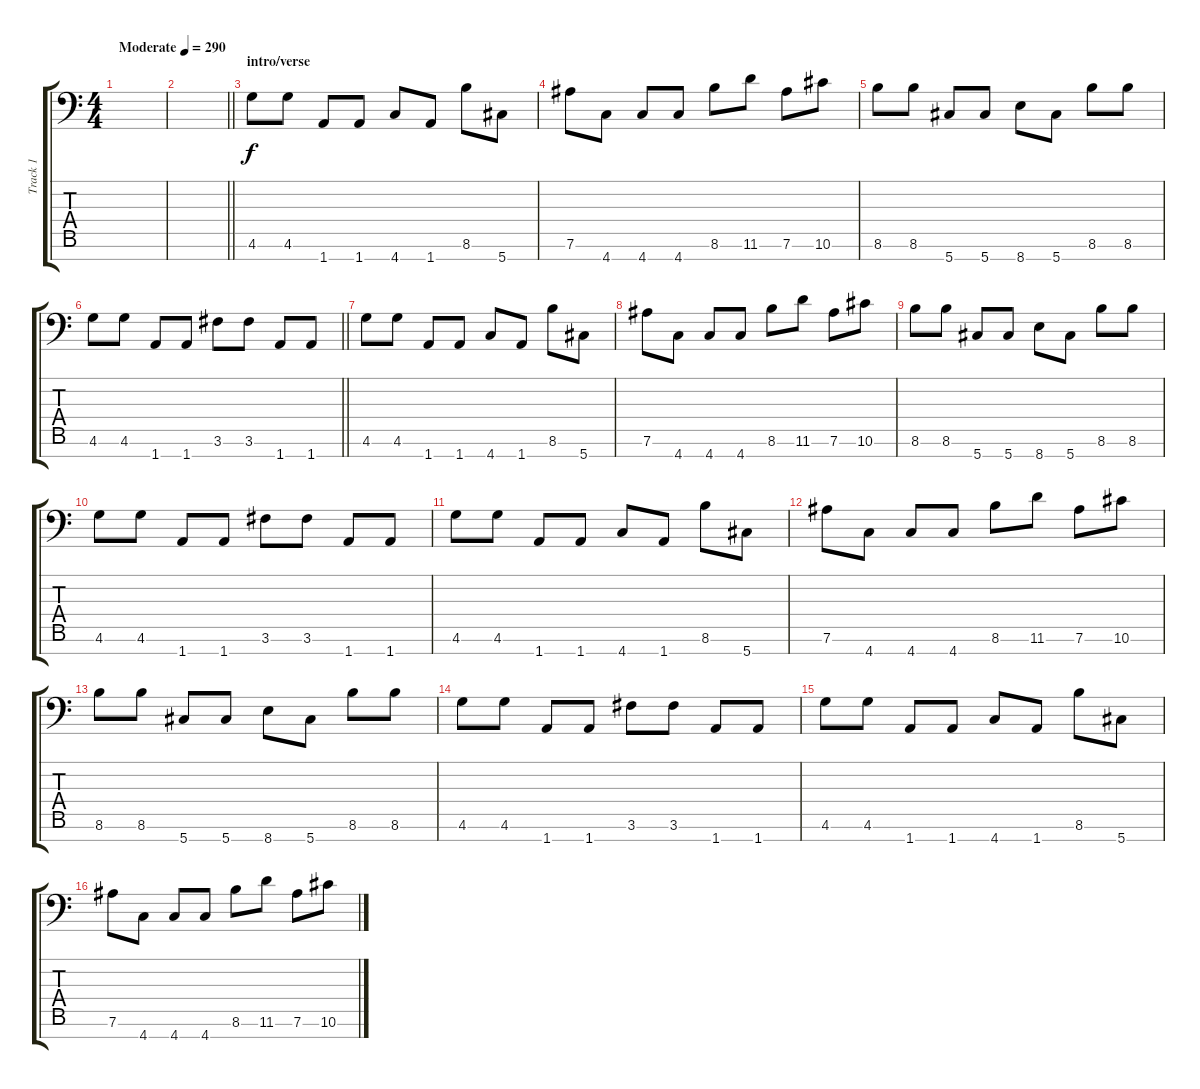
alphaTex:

\track ("Track 1" "Track 1") {instrument distortionguitar}
\staff {score tabs}
\tuning (Eb4 Bb3 Gb3 Db3 Ab2 Eb2 Ab1) {hide}
\ts (4 4)
\tempo (290 "Moderate")
\clef f4
\ks c
|
\barLineRight lightlight
|
\section ("" "intro/verse")
4.6.8 4.6.8 1.7.8 1.7.8 4.7.8 1.7.8 8.6.8 5.7.8 |
7.6.8 4.7.8 4.7.8 4.7.8 8.6.8 11.6.8 7.6.8 10.6.8 |
8.6.8 8.6.8 5.7.8 5.7.8 8.7.8 5.7.8 8.6.8 8.6.8 |
\barLineRight lightlight
4.6.8 4.6.8 1.7.8 1.7.8 3.6.8 3.6.8 1.7.8 1.7.8 |
4.6.8 4.6.8 1.7.8 1.7.8 4.7.8 1.7.8 8.6.8 5.7.8 |
7.6.8 4.7.8 4.7.8 4.7.8 8.6.8 11.6.8 7.6.8 10.6.8 |
8.6.8 8.6.8 5.7.8 5.7.8 8.7.8 5.7.8 8.6.8 8.6.8 |
4.6.8 4.6.8 1.7.8 1.7.8 3.6.8 3.6.8 1.7.8 1.7.8 |
4.6.8 4.6.8 1.7.8 1.7.8 4.7.8 1.7.8 8.6.8 5.7.8 |
7.6.8 4.7.8 4.7.8 4.7.8 8.6.8 11.6.8 7.6.8 10.6.8 |
8.6.8 8.6.8 5.7.8 5.7.8 8.7.8 5.7.8 8.6.8 8.6.8 |
4.6.8 4.6.8 1.7.8 1.7.8 3.6.8 3.6.8 1.7.8 1.7.8 |
4.6.8 4.6.8 1.7.8 1.7.8 4.7.8 1.7.8 8.6.8 5.7.8 |
7.6.8 4.7.8 4.7.8 4.7.8 8.6.8 11.6.8 7.6.8 10.6.8
